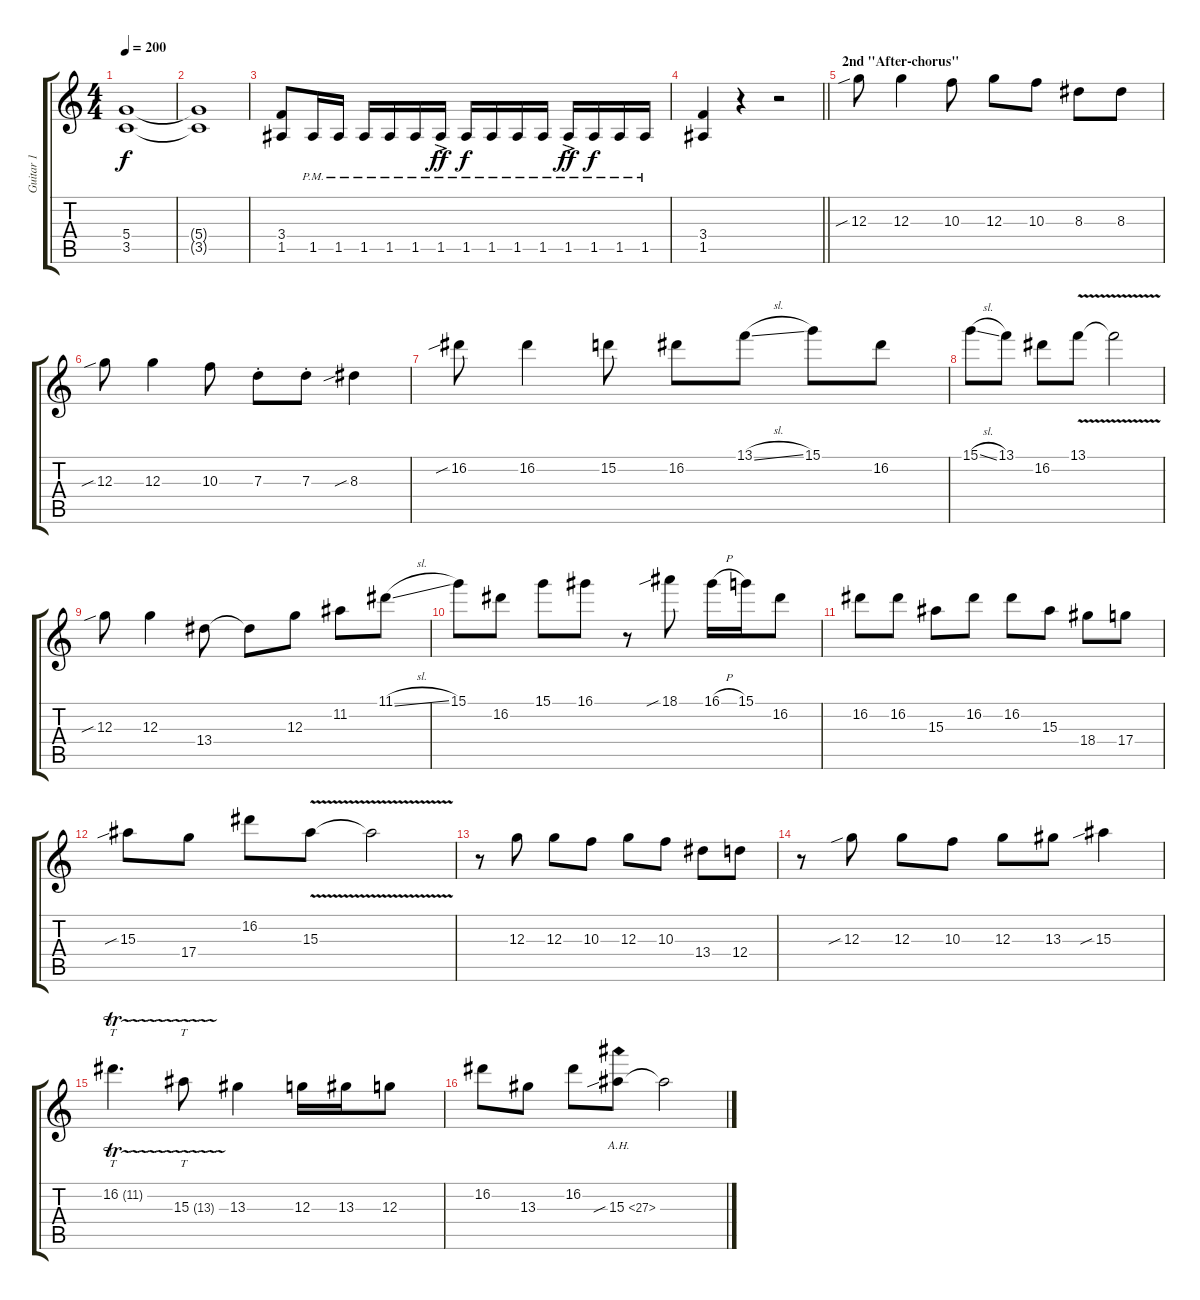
\track ("Guitar 1" "Guitar 1") {instrument distortionguitar}
\staff {score tabs}
\tuning (E4 B3 G3 D3 A2 E2) {hide}
\ts (4 4)
\tempo 200
\clef g2
\ks c
(5.4 3.5).1{dy f} |
(5.4{t} 3.5{t}).1 |
(3.4 1.5).8 1.5{pm}.16 1.5{pm}.16 1.5{pm}.16 1.5{pm}.16 1.5{pm}.16 1.5{ac pm}.16{dy ff} 1.5{pm}.16{dy f} 1.5{pm}.16 1.5{pm}.16 1.5{pm}.16 1.5{ac pm}.16{dy ff} 1.5{pm}.16{dy f} 1.5{pm}.16 1.5{pm}.16 |
\barLineRight lightlight
(3.4 1.5).4 r.4 r.2 |
\section ("" "2nd ''After-chorus''")
12.3{sib}.8 12.3.4 10.3.8 12.3.8 10.3.8 8.3.8 8.3.8 |
12.3{sib}.8 12.3.4 10.3.8 7.3{st}.8 7.3{st}.8 8.3{sib}.4 |
16.2{sib}.8 16.2.4 15.2.8 16.2.8 13.1{sl}.8 15.1.8 16.2.8 |
15.1{sl}.8 13.1.8 16.2.8 13.1{v}.8 13.1{t}.2 |
12.3{sib}.8 12.3.4 13.4.8 13.4{t}.8 12.3.8 11.2.8 11.1{sl}.8 |
15.1.8 16.2.8 15.1.8 16.1.8 r.8 18.1{sib}.8 16.1{h}.16 15.1.16 16.2.8 |
16.2.8 16.2.8 15.3.8 16.2.8 16.2.8 15.3.8 18.4.8 17.4.8 |
15.3{sib}.8 17.4.8 16.2.8 15.3{v}.8 15.3{t}.2 |
r.8 12.3.8 12.3.8 10.3.8 12.3.8 10.3.8 13.4.8 12.4.8 |
r.8 12.3{sib}.8 12.3.8 10.3.8 12.3.8 13.3.8 15.3{sib}.4 |
16.2{tr (11 16)}.4{tt d} 15.3{tr (13 16)}.8{tt} 13.3.4 12.3.16 13.3.16 12.3.8 |
16.2.8 13.3.8 16.2.8 15.3{ah 12 sib}.8 15.3{t}.2
